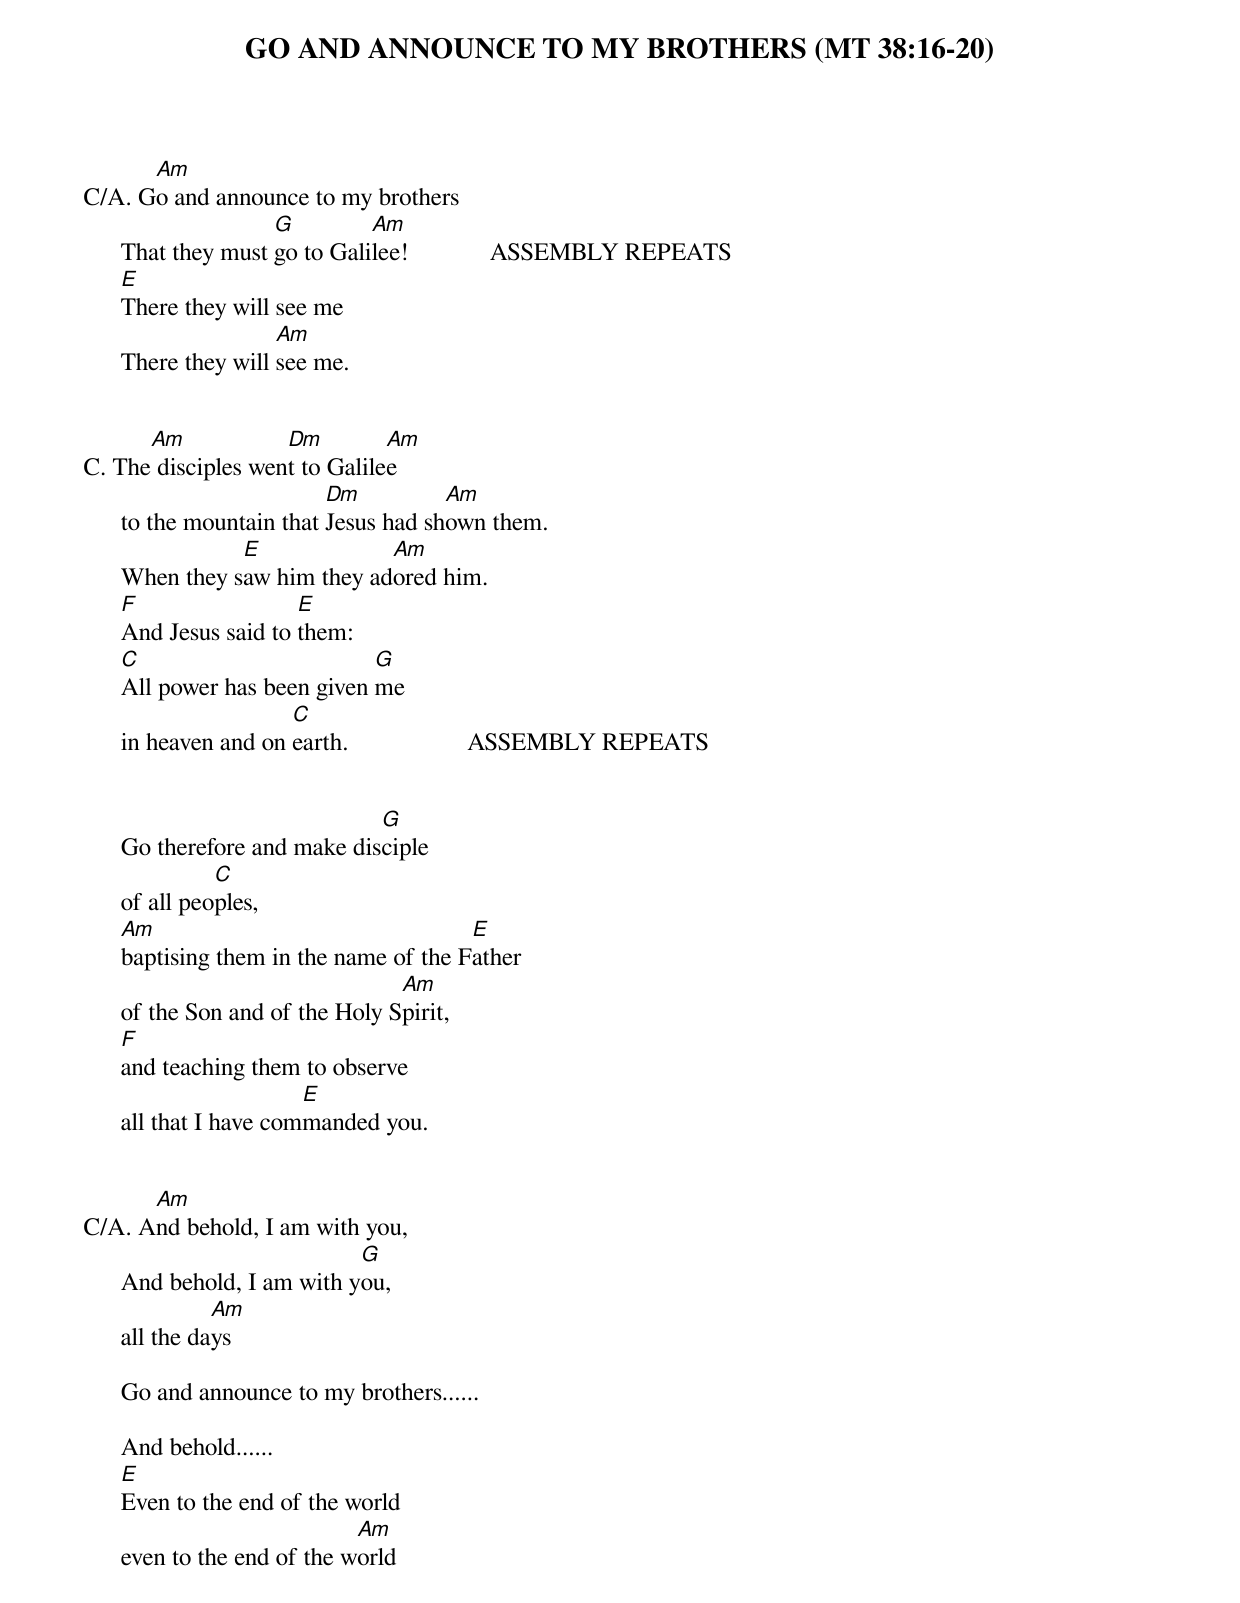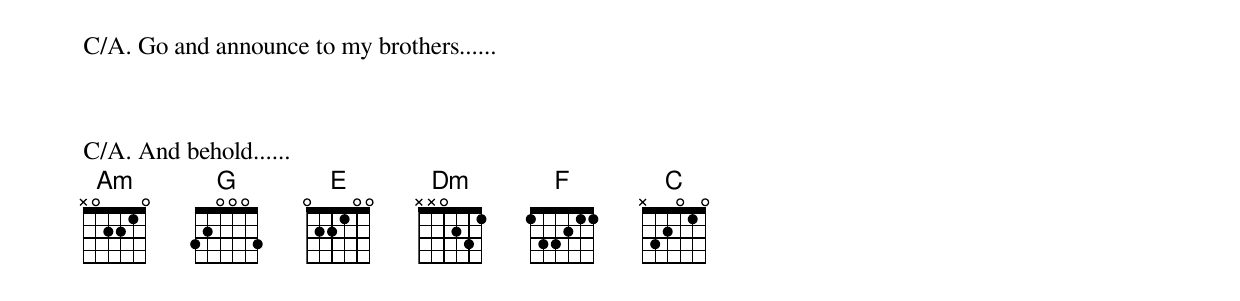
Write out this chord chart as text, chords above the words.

GO AND ANNOUNCE TO MY BROTHERS (MT 38:16-20)

      Am
C/A. Go and announce to my brothers
                     G         Am
      That they must go to Galilee!		ASSEMBLY REPEATS
      E
      There they will see me
      		      Am
      There they will see me.


      Am            Dm         Am
C. The disciples went to Galilee
    		           Dm          Am
      to the mountain that Jesus had shown them.
                 E	       Am
      When they saw him they adored him.
      F                 E
      And Jesus said to them:
      C		               G
      All power has been given me
      	    	       C
      in heaven and on earth.			ASSEMBLY REPEATS


    			       G
      Go therefore and make disciple
    		C
      of all peoples,
      Am                       	         E
      baptising them in the name of the Father
    				  Am
      of the Son and of the Holy Spirit,
      F
      and teaching them to observe
             		 E
      all that I have commanded you.


      Am
C/A. And behold, I am with you,
   			     G
      And behold, I am with you,
    	        Am
      all the days

      Go and announce to my brothers......

      And behold......
      E
      Even to the end of the world
    			      Am
      even to the end of the world



C/A. Go and announce to my brothers......



C/A. And behold......
